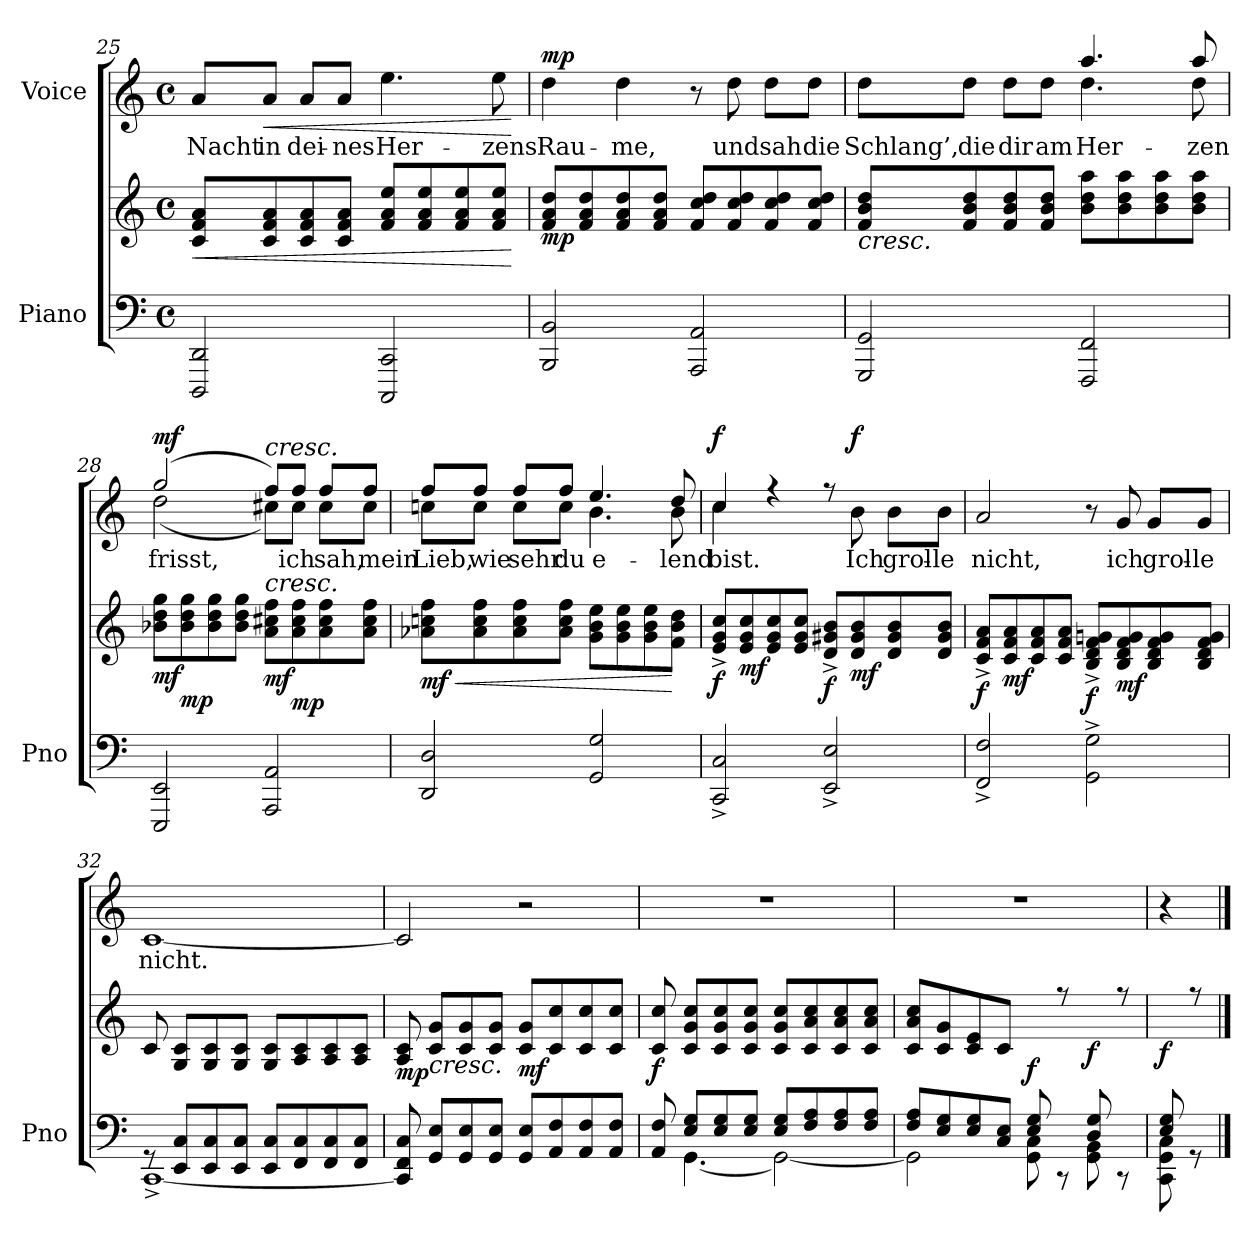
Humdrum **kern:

**kern	**kern	**dynam	**kern	**text	**dynam
*part2	*part2	*part2	*part1	*part1	*part1
*staff3	*staff2	*staff2/3	*staff1	*staff1	*staff1
*I"Piano	*	*	*I"Voice	*	*
*I'Pno	*	*	*	*	*
*clefF4	*clefG2	*	*clefG2	*	*
*k[]	*k[]	*	*k[]	*	*
*M4/4	*M4/4	*	*M4/4	*	*
*met(c)	*met(c)	*	*met(c)	*	*
=25	=25	=25	=25	=25	=25
!	!	!LO:HP:b	!	!LO:LY:b	!
2DDD/ 2DD/	8c/ 8f/ 8a/L	<	8a/L	Nacht	.
!	!	!	!	!LO:LY:b	!LO:HP:b
.	8c/ 8f/ 8a/	.	8a/J	in	<
!	!	!	!	!LO:LY:b	!
.	8c/ 8f/ 8a/	.	8a/L	dei-	.
!	!	!	!	!LO:LY:b	!
.	8c/ 8f/ 8a/J	.	8a/J	-nes	.
!	!	!	!	!LO:LY:b	!
2CCC/ 2CC/	8f/ 8a/ 8ee/L	.	4.ee\	Her-	.
.	8f/ 8a/ 8ee/	.	.	.	.
.	8f/ 8a/ 8ee/	.	.	.	.
!	!	!	!	!LO:LY:b	!
.	8f/ 8a/ 8ee/J	.	8ee\	-zens	.
.	.	[	.	.	[
=26	=26	=26	=26	=26	=26
!	!	!LO:DY:b	!	!LO:LY:b	!LO:DY:a
2BBB/ 2BB/	8f/ 8a/ 8dd/L	mp	4dd\	Rau-	mp
.	8f/ 8a/ 8dd/	.	.	.	.
!	!	!	!	!LO:LY:b	!
.	8f/ 8a/ 8dd/	.	4dd\	-me,	.
.	8f/ 8a/ 8dd/J	.	.	.	.
2AAA/ 2AA/	8f/ 8cc/ 8dd/L	.	8r	.	.
!	!	!	!	!LO:LY:b	!
.	8f/ 8cc/ 8dd/	.	8dd\	und	.
!	!	!	!	!LO:LY:b	!
.	8f/ 8cc/ 8dd/	.	8dd\L	sah	.
!	!	!	!	!LO:LY:b	!
.	8f/ 8cc/ 8dd/J	.	8dd\J	die	.
=27	=27	=27	=27	=27	=27
!	!	!	!LO:TX:a:i:t=cresc.	!	!
!	!LO:TX:b:i:t=cresc.	!	!	!	!
!	!	!	!	!LO:LY:b	!
*	*	*	*^	*	*
2GGG/ 2GG/	8f/ 8b/ 8dd/L	.	8dd\L	2ryy	Schlang’,	.
!	!	!	!	!	!LO:LY:b	!
.	8f/ 8b/ 8dd/	.	8dd\J	.	die	.
!	!	!	!	!	!LO:LY:b	!
.	8f/ 8b/ 8dd/	.	8dd\L	.	dir	.
!	!	!	!	!	!LO:LY:b	!
.	8f/ 8b/ 8dd/J	.	8dd\J	.	am	.
!	!	!	!	!	!LO:LY:b	!
2FFF/ 2FF/	8b\ 8dd\ 8aa\L	.	4.dd\	4.aa/	Her-	.
.	8b\ 8dd\ 8aa\	.	.	.	.	.
.	8b\ 8dd\ 8aa\	.	.	.	.	.
!	!	!	!	!	!LO:LY:b	!
.	8b\ 8dd\ 8aa\J	.	8dd\	8aa/	-zen	.
!!LO:LB:g=z	!!
=28	=28	=28	=28	=28	=28	=28
!	!	!LO:DY:b	!	!	!LO:LY:b	!LO:DY:a
2EEE/ 2EE/	8b-X\ 8dd\ 8gg\L	mf	(>2gg/	(<2dd\	frisst,	mf
!	!	!LO:DY:b	!	!	!	!
.	8b-\ 8dd\ 8gg\	mp	.	.	.	.
.	8b-\ 8dd\ 8gg\	.	.	.	.	.
.	8b-\ 8dd\ 8gg\J	.	.	.	.	.
*	*	*	*MM63	*	*	*
!	!	!	!LO:TX:a:i:t=cresc.	!	!	!
!	!LO:TX:a:i:t=cresc.	!	!	!	!	!
!	!	!LO:DY:b	!	!	!	!
2AAA/ 2AA/	8a\ 8cc#X\ 8ff\L	mf	8ff/L)	8cc#X\L)	.	.
!	!	!LO:DY:b	!	!	!LO:LY:b	!
.	8a\ 8cc#\ 8ff\	mp	8ff/J	8cc#\J	ich	.
*	*	*	*MM62	*	*	*
!	!	!	!	!	!LO:LY:b	!
.	8a\ 8cc#\ 8ff\	.	8ff/L	8cc#\L	sah,	.
!	!	!	!	!	!LO:LY:b	!
.	8a\ 8cc#\ 8ff\J	.	8ff/J	8cc#\J	mein	.
*	*	*	*v	*v	*	*
=29	=29	=29	=29	=29	=29
*	*	*	*MM60	*	*
*	*	*	*^	*	*
!	!	!LO:HP:b	!	!	!LO:LY:b	!
!	!	!LO:DY:n=1:b	!	!	!	!
*	*	*	*	*^	*	*
2DD/ 2D/	8a-X\ 8ccn\ 8ff\L	< mf	8ff/L	8ccn\L	2.ryy	Lieb,	.
!	!	!	!	!	!	!LO:LY:b	!
.	8a-\ 8cc\ 8ff\	.	8ff/J	8cc\J	.	wie	.
*	*	*	*MM58	*	*	*	*
!	!	!	!	!	!	!LO:LY:b	!
.	8a-\ 8cc\ 8ff\	.	8ff/L	8cc\L	.	sehr	.
!	!	!	!	!	!	!LO:LY:b	!
.	8a-\ 8cc\ 8ff\J	.	8ff/J	8cc\J	.	du	.
*	*	*	*MM56	*	*	*	*
!	!	!	!	!	!	!LO:LY:b	!
2GG/ 2G/	8g\ 8b\ 8ee\L	.	4.ee/	4.b\	.	e-	.
.	8g\ 8b\ 8ee\	.	.	.	.	.	.
*	*	*	*MM54	*	*	*	*
.	8g\ 8b\ 8ee\	.	.	.	4ryy	.	.
!	!	!	!	!	!	!LO:LY:b	!
.	8f\ 8b\ 8dd\J	[	8dd/	8b\	.	-lend	.
=30	=30	=30	=30	=30	=30	=30	=30
!	!	!LO:DY:b	!	!	!	!LO:LY:b	!LO:DY:a
*	*	*	*	*v	*v	*	*
2CC/^ 2C/^	8e/^ 8g/^ 8cc/^L	f	4cc/	4cc\	bist.	f
!	!	!LO:DY:b	!	!	!	!
.	8e/ 8g/ 8cc/	mf	.	.	.	.
.	8e/ 8g/ 8cc/	.	4ryy	4rff	.	.
.	8e/ 8g/ 8cc/J	.	.	.	.	.
*	*	*	*MM56	*	*	*
!	!	!LO:DY:b	!	!	!	!
2EE/^ 2E/^	8d/^ 8g#X/^ 8b/^L	f	2ryy	8rff	.	.
!	!	!LO:DY:b	!	!	!LO:LY:b	!LO:DY:a
.	8d/ 8g#/ 8b/	mf	.	8b\	Ich	f
!	!	!	!	!	!LO:LY:b	!
.	8d/ 8g#/ 8b/	.	.	8b\L	grol-	.
!	!	!	!	!	!LO:LY:b	!
.	8d/ 8g#/ 8b/J	.	.	8b\J	-le	.
=31	=31	=31	=31	=31	=31	=31
!	!	!LO:DY:b	!	!	!LO:LY:b	!
*	*	*	*v	*v	*	*
2FF/^ 2F/^	8c/^ 8f/^ 8a/^L	f	2a/	nicht,	.
!	!	!LO:DY:b	!	!	!
.	8c/ 8f/ 8a/	mf	.	.	.
.	8c/ 8f/ 8a/	.	.	.	.
.	8c/ 8f/ 8a/J	.	.	.	.
!	!	!LO:DY:b	!	!	!
2GG\^ 2G\^	8B/^ 8d/^ 8f/^ 8gn/^L	f	8r	.	.
!	!	!LO:DY:b	!	!LO:LY:b	!
.	8B/ 8d/ 8f/ 8g/	mf	8g/	ich	.
!	!	!	!	!LO:LY:b	!
.	8B/ 8d/ 8f/ 8g/	.	8g/L	grol-	.
!	!	!	!	!LO:LY:b	!
.	8B/ 8d/ 8f/ 8g/J	.	8g/J	-le	.
!!LO:LB:g=z
=32	=32	=32	=32	=32	=32
*^	*	*	*	*	*
!	!	!	!	!	!LO:LY:b	!
8rGG	[1CC^	8c/	.	[1c	nicht.	.
8EE/ 8C/L	.	8G/ 8c/L	.	.	.	.
8EE/ 8C/	.	8G/ 8c/	.	.	.	.
8EE/ 8C/J	.	8G/ 8c/J	.	.	.	.
8EE/ 8C/L	.	8G/ 8c/L	.	.	.	.
8FF/ 8C/	.	8A/ 8c/	.	.	.	.
8FF/ 8C/	.	8A/ 8c/	.	.	.	.
8FF/ 8C/J	.	8A/ 8c/J	.	.	.	.
*v	*v	*	*	*	*	*
=33	=33	=33	=33	=33	=33
!	!	!LO:DY:b	!	!	!
8CC/] 8FF/ 8C/	8A/ 8c/	mp	2c/]	.	.
!	!	!LO:HP:b	!	!	!
8GG/ 8E/L	8c/ 8g/L	<	.	.	.
8GG/ 8E/	8c/ 8g/	.	.	.	.
8GG/ 8E/J	8c/ 8g/J	.	.	.	.
!	!	!LO:DY:b	!	!	!
8GG/ 8E/L	8c/ 8g/L	mf	2r	.	.
8AA/ 8F/	8c/ 8cc/	.	.	.	.
8AA/ 8F/	8c/ 8cc/	.	.	.	.
8AA/ 8F/J	8c/ 8cc/J	[	.	.	.
=34	=34	=34	=34	=34	=34
*^	*	*	*	*	*
!	!	!	!LO:DY:b	!	!	!
8AA/ 8F/	8ryy	8c/ 8cc/	f	1r	.	.
8E/ 8G/L	[4.GG\	8c/ 8g/ 8cc/L	.	.	.	.
8E/ 8G/	.	8c/ 8g/ 8cc/	.	.	.	.
8E/ 8G/J	.	8c/ 8g/ 8cc/J	.	.	.	.
8E/ 8G/L	2GG\_	8c/ 8g/ 8cc/L	.	.	.	.
8F/ 8A/	.	8c/ 8a/ 8cc/	.	.	.	.
8F/ 8A/	.	8c/ 8a/ 8cc/	.	.	.	.
8F/ 8A/J	.	8c/ 8a/ 8cc/J	.	.	.	.
=35	=35	=35	=35	=35	=35	=35
*	*^	*	*	*	*	*
2ryy	8F/ 8A/L	2GG\]	8c/ 8a/ 8cc/L	.	1r	.	.
.	8E/ 8G/	.	8c/ 8g/	.	.	.	.
.	8E/ 8G/	.	8c/ 8e/	.	.	.	.
.	8C/ 8E/J	.	8c/J	.	.	.	.
!	!	!	!	!LO:DY:b	!	!	!
8E/ 8G/	8GG\ 8C\	2ryy	8ryy	f	.	.	.
8ryy	8rCC	.	8rff	.	.	.	.
!	!	!	!	!LO:DY:b	!	!	!
8D/ 8G/	8GG\ 8BB\	.	8ryy	f	.	.	.
8ryy	8rCC	.	8rff	.	.	.	.
*	*v	*v	*	*	*	*	*
=36	=36	=36	=36	=36	=36	=36
!	!	!	!LO:DY:b	!	!	!
8E/ 8G/	8CC\ 8GG\ 8C\	8ryy	f	4r	.	.
8ryy	8rGG	8rff	.	.	.	.
*v	*v	*	*	*	*	*
==	==	==	==	==	==
*-	*-	*-	*-	*-	*-
